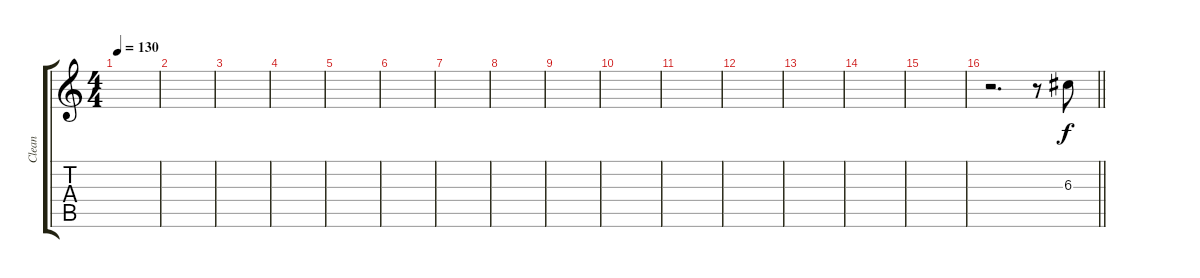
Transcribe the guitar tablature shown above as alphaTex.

\track ("Clean" "Clean") {instrument electricguitarmuted}
\staff {score tabs}
\tuning (E4 B3 G3 D3 A2 E2) {hide}
\ts (4 4)
\tempo 130
\clef g2
\ks c
|
|
|
|
|
|
|
|
|
|
|
|
|
|
|
\barLineRight lightlight
r.2{d} r.8 6.3.8
